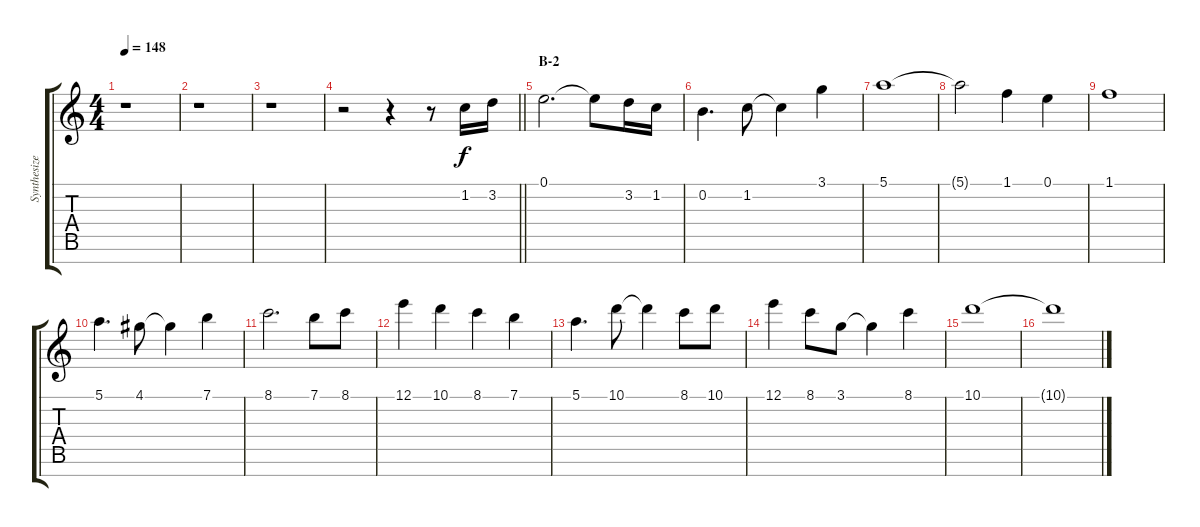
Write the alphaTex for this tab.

\track ("Synthesizer" "Synthesize") {instrument stringensemble1}
\staff {score tabs}
\tuning (E5 B4 G4 D4 A3 E3 B2) {hide}
\ts (4 4)
\tempo 148
\clef g2
\ks c
r.1{dy f} |
r.1 |
r.1 |
\barLineRight lightlight
r.2 r.4 r.8 1.2.16 3.2.16 |
\section ("" "B-2")
0.1.2{d} 0.1{t}.8 3.2.16 1.2.16 |
0.2.4{d} 1.2.8 1.2{t}.4 3.1.4 |
5.1.1 |
5.1{t}.2 1.1.4 0.1.4 |
1.1.1 |
5.1.4{d} 4.1.8 4.1{t}.4 7.1.4 |
8.1.2{d} 7.1.8 8.1.8 |
12.1.4 10.1.4 8.1.4 7.1.4 |
5.1.4{d} 10.1.8 10.1{t}.4 8.1.8 10.1.8 |
12.1.4 8.1.8 3.1.8 3.1{t}.4 8.1.4 |
10.1.1 |
10.1{t}.1
